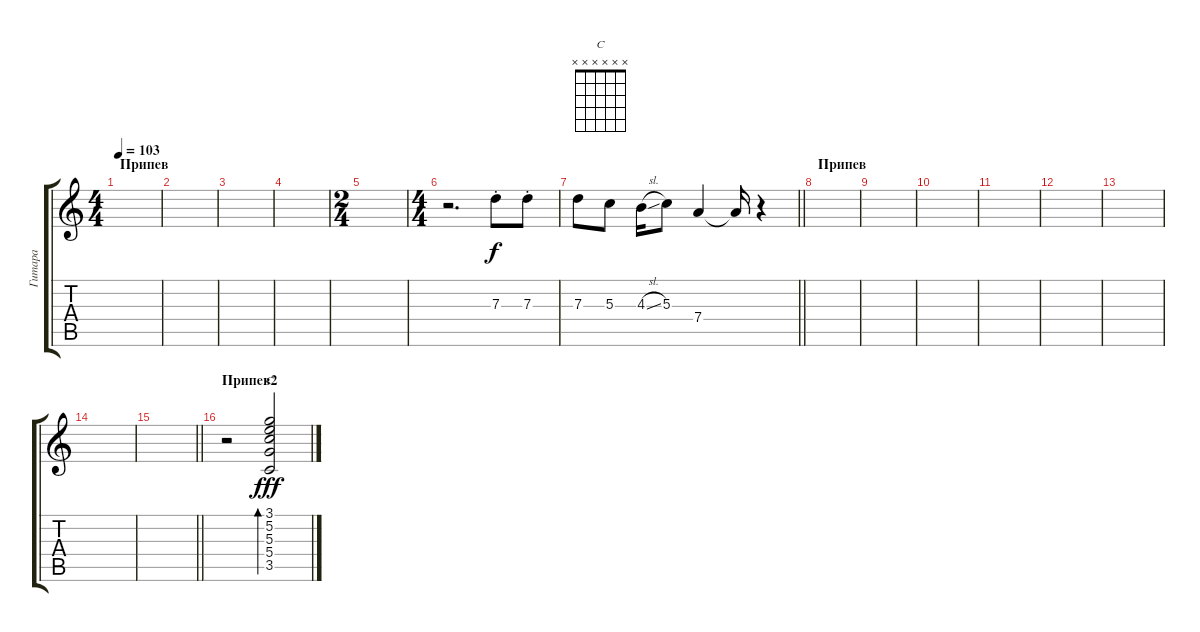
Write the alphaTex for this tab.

\track ("Гитара" "Гитара") {instrument electricguitarjazz}
\staff {score tabs}
\tuning (E4 B3 G3 D3 A2 E2) {hide}
\chord ("C" x x x x x x)
\ts (4 4)
\section ("" "Припев")
\tempo 103
\clef g2
\ks c
|
|
|
|
\ts (2 4)
|
\ts (4 4)
r.2{d} 7.3{st}.8 7.3{st}.8 |
\barLineRight lightlight
7.3.8 5.3.8 4.3{sl}.16 5.3.8 7.4.4 7.4{t}.16 r.4 |
\section ("" "Припев")
|
|
|
|
|
|
|
\barLineRight lightlight
|
\section ("" "Припев2")
r.2 (3.1 5.2 5.3 5.4 3.5).2{bd 60 ch "C" dy fff volume 10}
